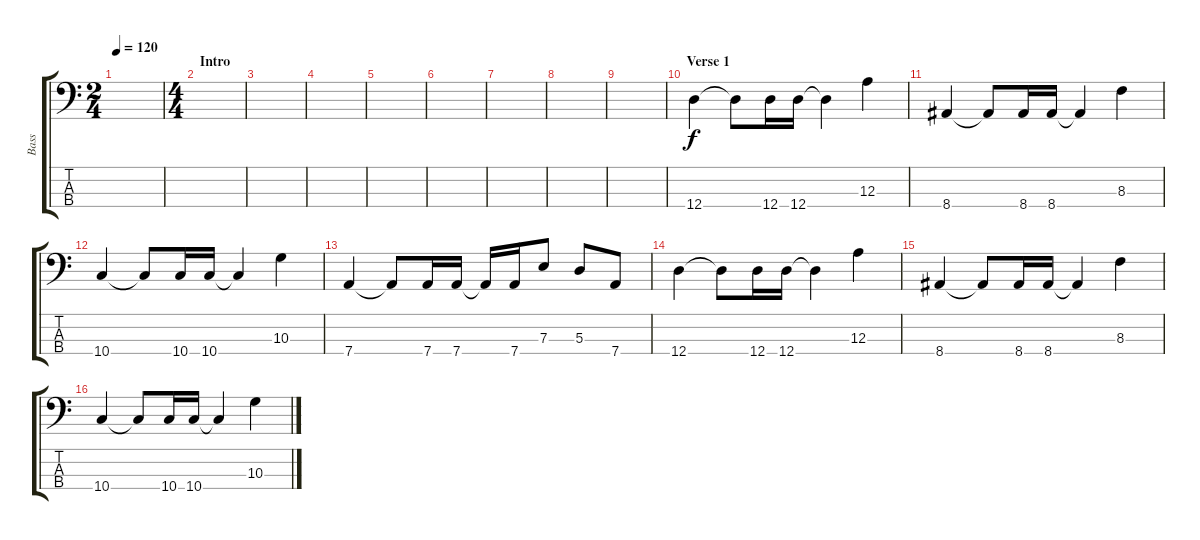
\track ("Bass" "Bass") {instrument electricbassfinger}
\staff {score tabs}
\tuning (G2 D2 A1 D1) {hide}
\ts (2 4)
\tempo 120
\clef f4
\ks c
|
\ts (4 4)
\section ("" "Intro")
|
|
|
|
|
|
|
|
\section ("" "Verse 1")
12.4.4 12.4{t}.8 12.4.16 12.4.16 12.4{t}.4 12.3.4 |
8.4.4 8.4{t}.8 8.4.16 8.4.16 8.4{t}.4 8.3.4 |
10.4.4 10.4{t}.8 10.4.16 10.4.16 10.4{t}.4 10.3.4 |
7.4.4 7.4{t}.8 7.4.16 7.4.16 7.4{t}.16 7.4.16 7.3.8 5.3.8 7.4.8 |
12.4.4 12.4{t}.8 12.4.16 12.4.16 12.4{t}.4 12.3.4 |
8.4.4 8.4{t}.8 8.4.16 8.4.16 8.4{t}.4 8.3.4 |
10.4.4 10.4{t}.8 10.4.16 10.4.16 10.4{t}.4 10.3.4
